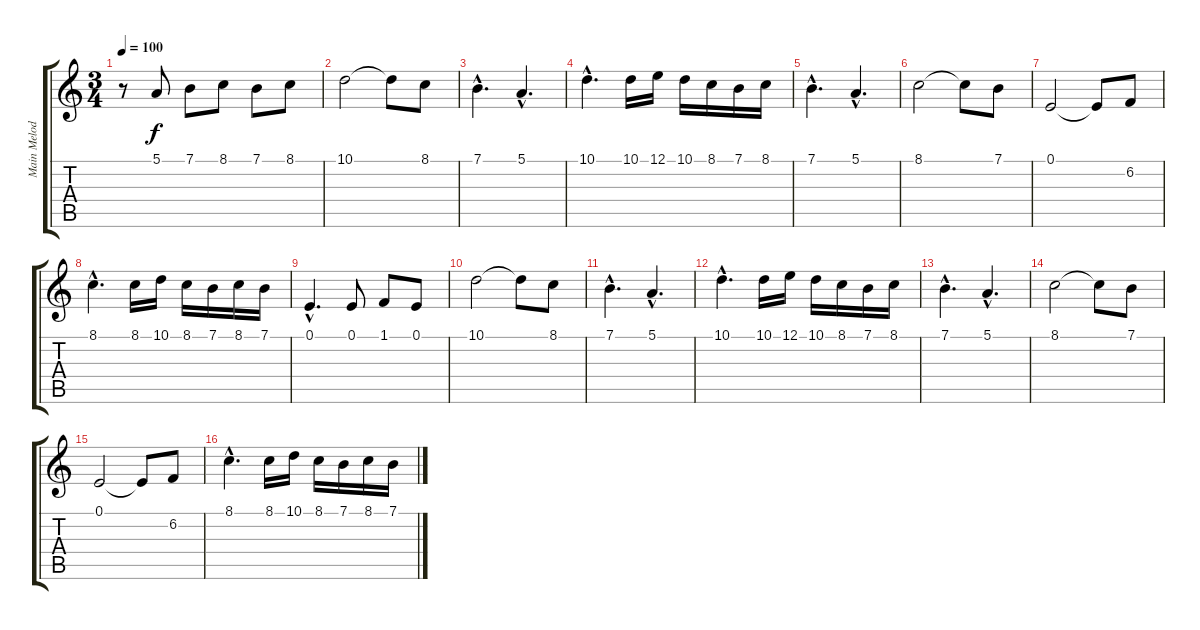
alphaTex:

\track ("Main Melody" "Main Melod") {instrument accordion}
\staff {score tabs}
\tuning (E4 B3 G3 D3 A2 E2) {hide}
\ts (3 4)
\tempo 100
\clef g2
\ks c
r.8{dy f instrument accordion} 5.1.8 7.1.8 8.1.8 7.1.8 8.1.8 |
10.1.2 10.1{t}.8 8.1.8 |
7.1{hac}.4{d} 5.1{hac}.4{d} |
10.1{hac}.4{d} 10.1.16 12.1.16 10.1.16 8.1.16 7.1.16 8.1.16 |
7.1{hac}.4{d} 5.1{hac}.4{d} |
8.1.2 8.1{t}.8 7.1.8 |
0.1.2 0.1{t}.8 6.2.8 |
8.1{hac}.4{d} 8.1.16 10.1.16 8.1.16 7.1.16 8.1.16 7.1.16 |
0.1{hac}.4{d} 0.1.8 1.1.8 0.1.8 |
10.1.2 10.1{t}.8 8.1.8 |
7.1{hac}.4{d} 5.1{hac}.4{d} |
10.1{hac}.4{d} 10.1.16 12.1.16 10.1.16 8.1.16 7.1.16 8.1.16 |
7.1{hac}.4{d} 5.1{hac}.4{d} |
8.1.2 8.1{t}.8 7.1.8 |
0.1.2 0.1{t}.8 6.2.8 |
8.1{hac}.4{d} 8.1.16 10.1.16 8.1.16 7.1.16 8.1.16 7.1.16
